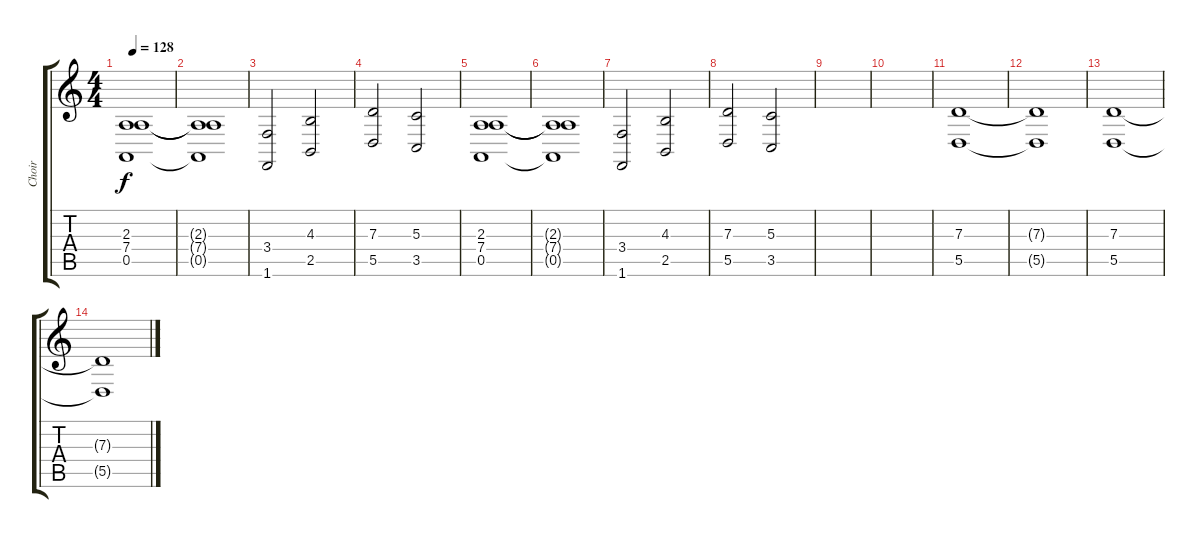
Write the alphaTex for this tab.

\track ("Choir" "Choir") {instrument choiraahs}
\staff {score tabs}
\tuning (E4 B3 G3 D3 A2 E2) {hide}
\ts (4 4)
\tempo 128
\clef g2
\ks c
(2.3 7.4 0.5).1{dy f} |
(2.3{t} 7.4{t} 0.5{t}).1 |
(3.4 1.6).2 (4.3 2.5).2 |
(7.3 5.5).2 (5.3 3.5).2 |
(2.3 7.4 0.5).1 |
(2.3{t} 7.4{t} 0.5{t}).1 |
(3.4 1.6).2 (4.3 2.5).2 |
(7.3 5.5).2 (5.3 3.5).2 |
|
|
(7.3 5.5).1{volume 8} |
(7.3{t} 5.5{t}).1{volume 0} |
(7.3 5.5).1{volume 8} |
(7.3{t} 5.5{t}).1{volume 0}
